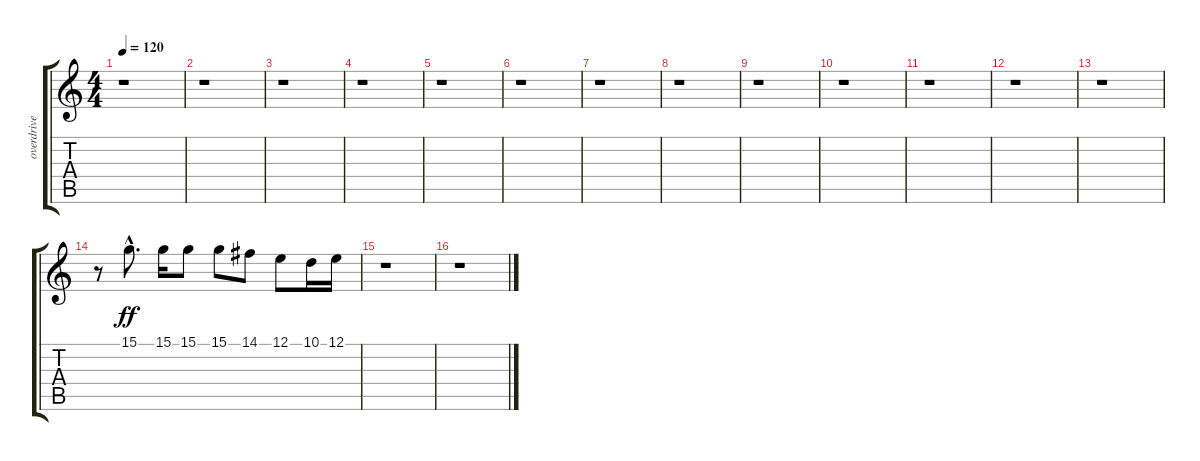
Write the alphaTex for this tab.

\track ("overdrive" "overdrive") {instrument musicbox}
\staff {score tabs}
\tuning (E4 B3 G3 D3 A2 E2) {hide}
\ts (4 4)
\tempo 120
\clef g2
\ks c
r.1{dy ff} |
r.1 |
r.1 |
r.1 |
r.1 |
r.1 |
r.1 |
r.1 |
r.1 |
r.1 |
r.1 |
r.1 |
r.1 |
r.8 15.1{hac}.8{d} 15.1.16 15.1.8 15.1.8 14.1.8 12.1.8 10.1.16 12.1.16 |
r.1 |
r.1
